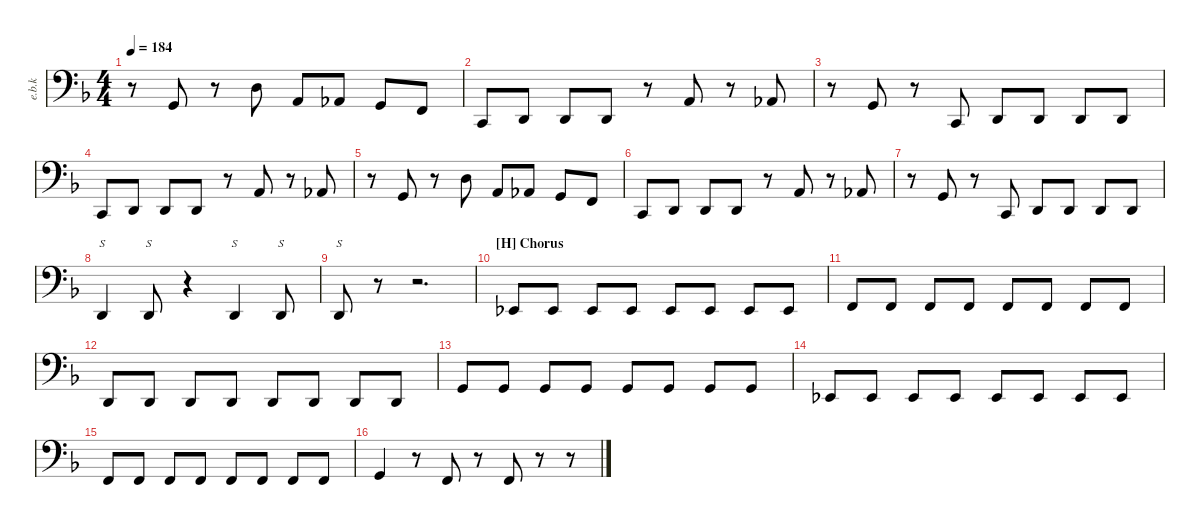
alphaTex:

\defaultSystemsLayout 4
\hideDynamics
\bracketExtendMode nobrackets
\otherSystemsTrackNameOrientation horizontal
\track ("Electric Bass Kool" "e.b.k") {instrument electricbassfinger}
\staff {score}
\tuning (F2 C2 G1 C1)
\ts (4 4)
\tempo 184
\clef f4
\ks dminor
r.8{dy ff} 7.4.8 r.8 7.3.8 9.4.8 8.4.8 7.4.8 5.4.8 |
0.4.8 2.4.8 2.4.8 2.4.8 r.8 9.4.8 r.8 8.4.8 |
r.8 7.4.8 r.8 0.4.8 2.4.8 2.4.8 2.4.8 2.4.8 |
0.4.8 2.4.8 2.4.8 2.4.8 r.8 9.4.8 r.8 8.4.8 |
r.8 7.4.8 r.8 7.3.8 9.4.8 8.4.8 7.4.8 5.4.8 |
0.4.8 2.4.8 2.4.8 2.4.8 r.8 9.4.8 r.8 8.4.8 |
r.8 7.4.8 r.8 0.4.8 2.4.8 2.4.8 2.4.8 2.4.8 |
2.4.4{s} 2.4.8{s} r.4 2.4.4{s} 2.4.8{s} |
2.4.8{s} r.8 r.2{d} |
\section ("H" "Chorus")
3.4.8 3.4.8 3.4.8 3.4.8 3.4.8 3.4.8 3.4.8 3.4.8 |
5.4.8 5.4.8 5.4.8 5.4.8 5.4.8 5.4.8 5.4.8 5.4.8 |
2.4.8 2.4.8 2.4.8 2.4.8 2.4.8 2.4.8 2.4.8 2.4.8 |
7.4.8 7.4.8 7.4.8 7.4.8 7.4.8 7.4.8 7.4.8 7.4.8 |
3.4.8 3.4.8 3.4.8 3.4.8 3.4.8 3.4.8 3.4.8 3.4.8 |
5.4.8 5.4.8 5.4.8 5.4.8 5.4.8 5.4.8 5.4.8 5.4.8 |
7.4.4 r.8 5.4.8 r.8 5.4.8 r.8 r.8
